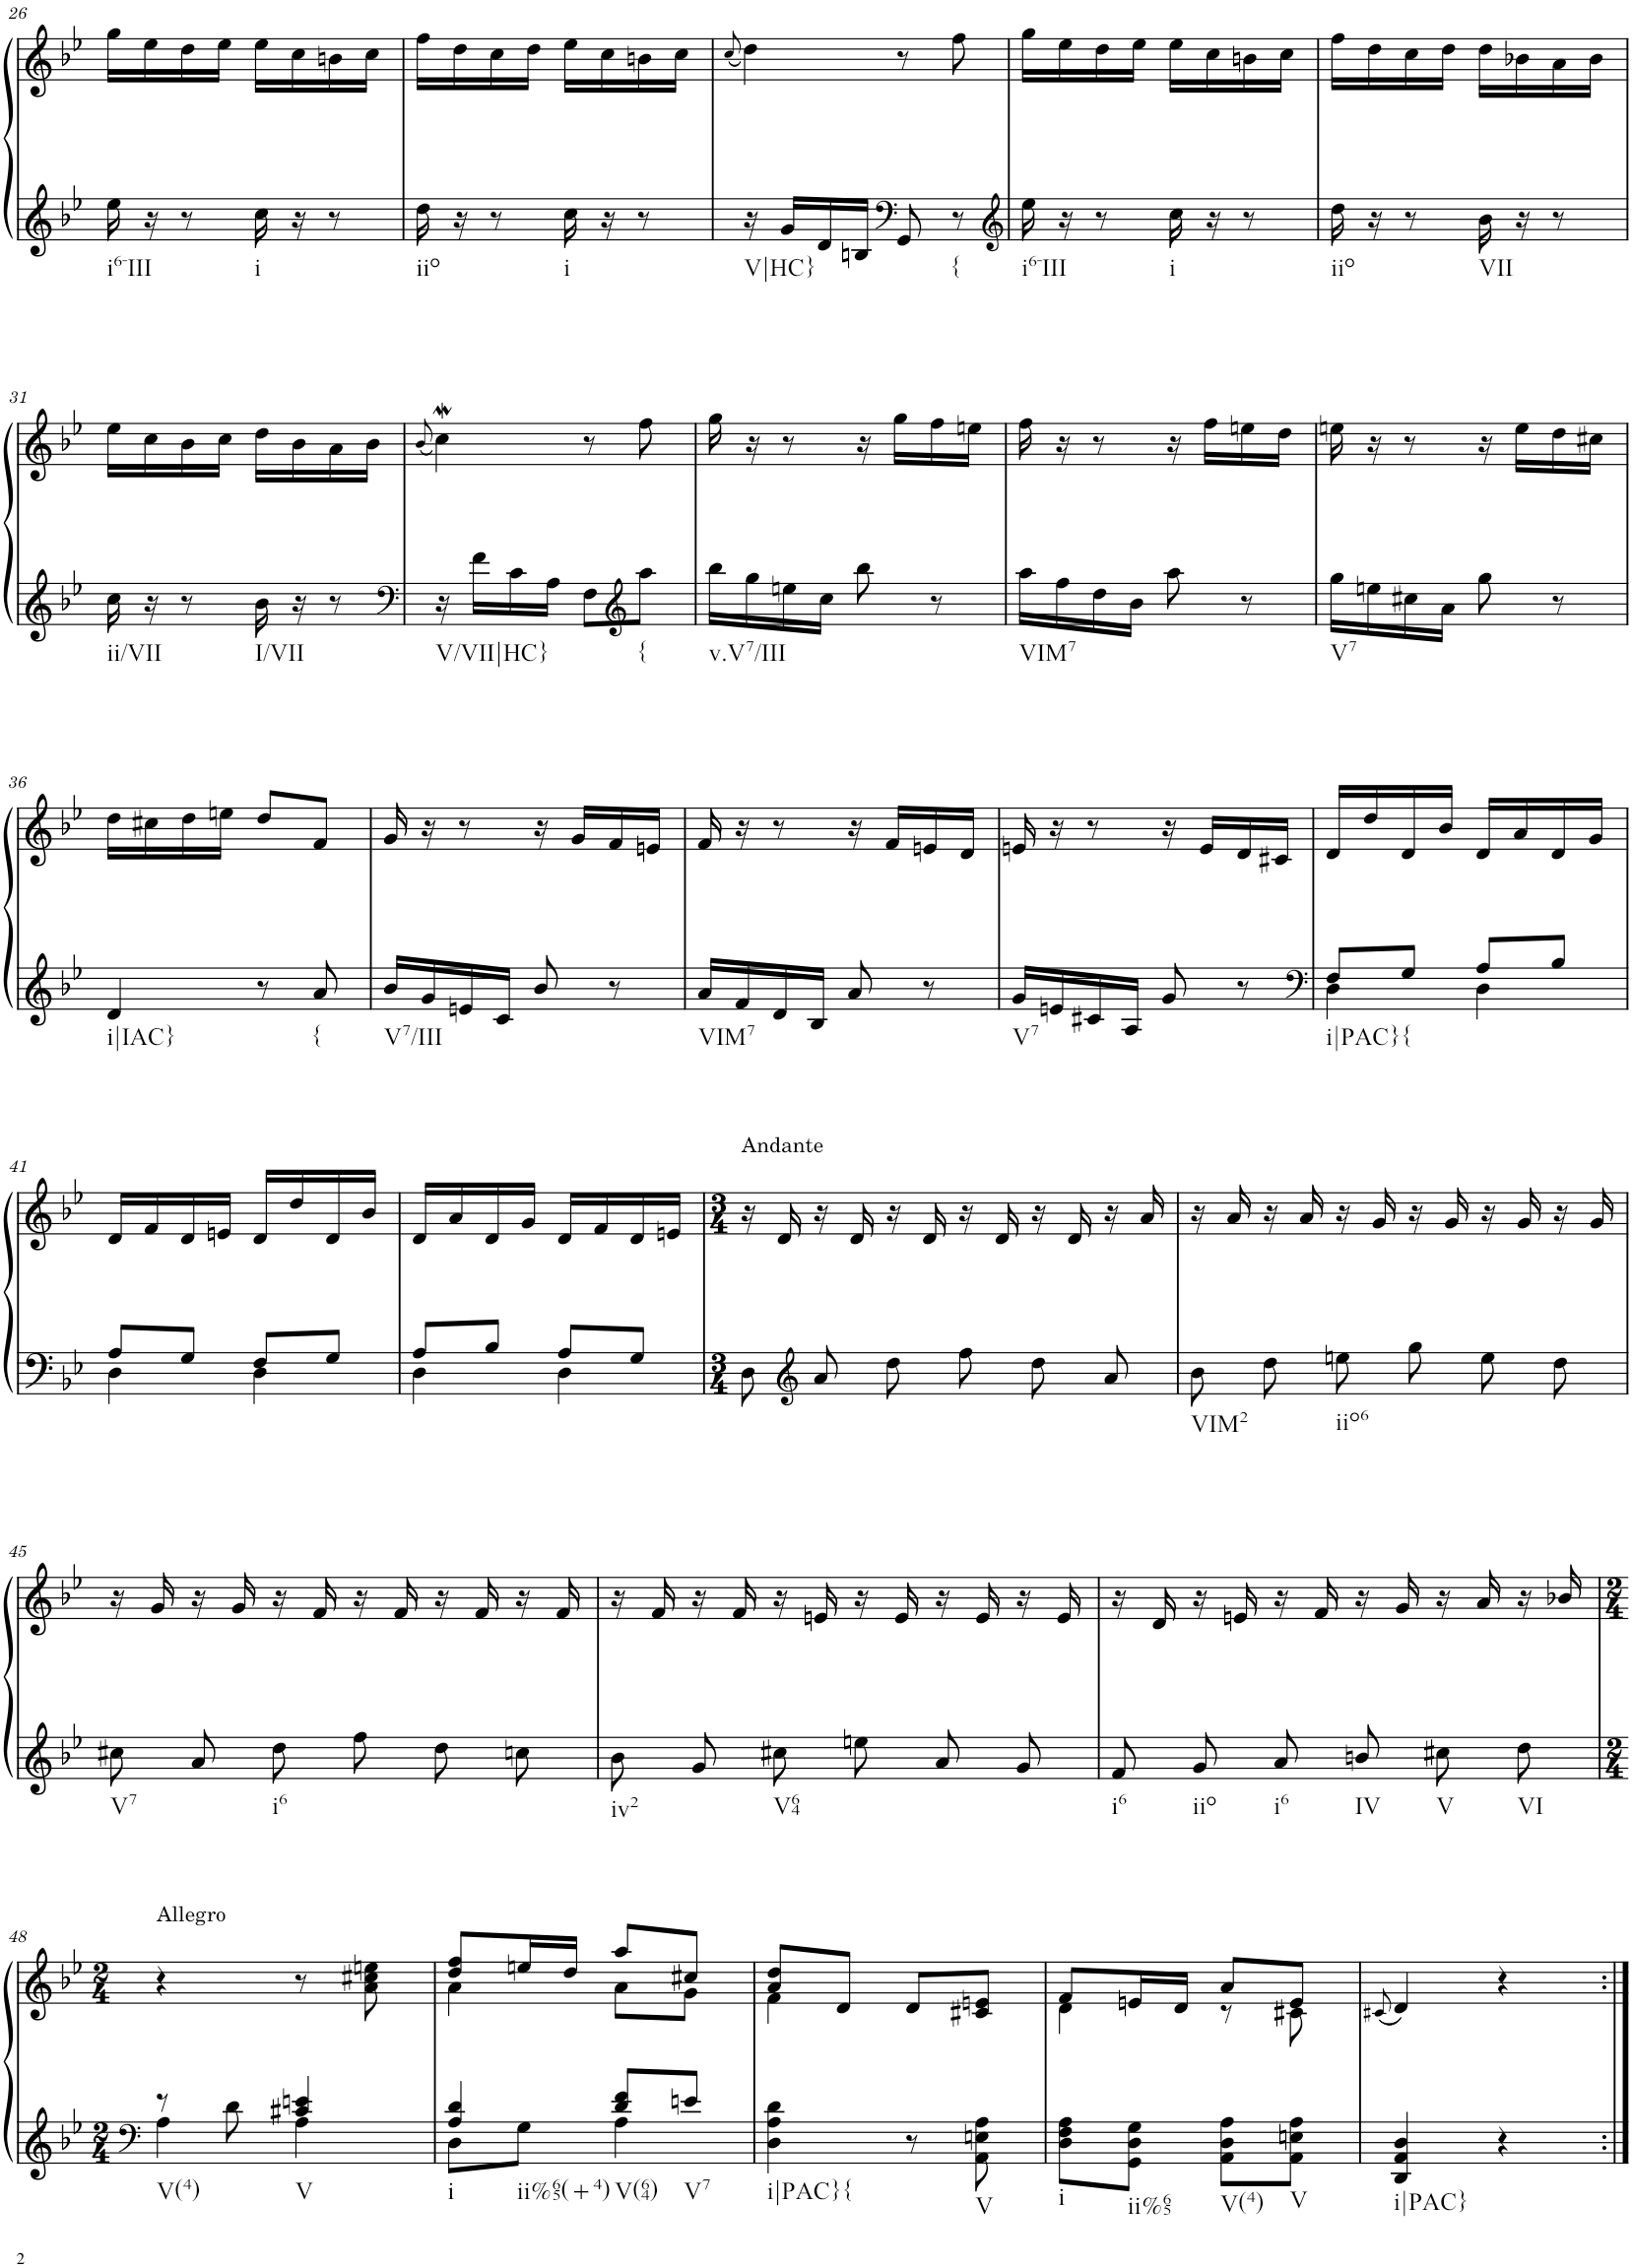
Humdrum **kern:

**kern	**kern
*part1	*part1
*staff2	*staff1
*I"Piano	*
*I'Pno.	*
!!LO:PB:g=z
*clefG2	*clefG2
*k[b-e-]	*k[b-e-]
*M2/4	*M2/4
=26	=26
!LO:TX:b:t=i6-III	!
16ee-\	16gg\LL
16r	16ee-\
8r	16dd\
.	16ee-\JJ
!LO:TX:b:t=i	!
16cc\	16ee-\LL
16r	16cc\
8r	16bn\
.	16cc\JJ
=27	=27
!LO:TX:b:t=iio	!
16dd\	16ff\LL
16r	16dd\
8r	16cc\
.	16dd\JJ
!LO:TX:b:t=i	!
16cc\	16ee-\LL
16r	16cc\
8r	16bn\
.	16cc\JJ
=28	=28
.	(8qcc/
!LO:TX:b:t=V|HC}	!
16r	4dd\)
16g/LL	.
16d/	.
16Bn/JJ	.
*clefF4	*
8GG/	8r
!LO:TX:b:t={	!
8r	8ff\
=29	=29
*clefG2	*
!LO:TX:b:t=i6-III	!
16ee-\	16gg\LL
16r	16ee-\
8r	16dd\
.	16ee-\JJ
!LO:TX:b:t=i	!
16cc\	16ee-\LL
16r	16cc\
8r	16bn\
.	16cc\JJ
=30	=30
!LO:TX:b:t=iio	!
16dd\	16ff\LL
16r	16dd\
8r	16cc\
.	16dd\JJ
!LO:TX:b:t=VII	!
16b-\	16dd\LL
16r	16b-X\
8r	16a\
.	16b-\JJ
!!LO:LB:g=z
=31	=31
!LO:TX:b:t=ii/VII	!
16cc\	16ee-\LL
16r	16cc\
8r	16b-\
.	16cc\JJ
!LO:TX:b:t=I/VII	!
16b-\	16dd\LL
16r	16b-\
8r	16a\
.	16b-\JJ
=32	=32
*clefF4	*
.	(8qb-/
!LO:TX:b:t=V/VII|HC}	!
16r	4ccW\)
16f\LL	.
16c\	.
16A\JJ	.
8F\L	8r
*clefG2	*
!LO:TX:b:t={	!
8aa\J	8ff\
=33	=33
!LO:TX:b:t=v.V7/III	!
16bb-\LL	16gg\
16gg\	16r
16een\	8r
16cc\JJ	.
8bb-\	16r
.	16gg\LL
8r	16ff\
.	16een\JJ
=34	=34
!LO:TX:b:t=VIM7	!
16aa\LL	16ff\
16ff\	16r
16dd\	8r
16b-\JJ	.
8aa\	16r
.	16ff\LL
8r	16een\
.	16dd\JJ
=35	=35
!LO:TX:b:t=V7	!
16gg\LL	16een\
16een\	16r
16cc#X\	8r
16a\JJ	.
8gg\	16r
.	16ee\LL
8r	16dd\
.	16cc#X\JJ
!!LO:LB:g=z
=36	=36
!LO:TX:b:t=i|IAC}	!
4d/	16dd\LL
.	16cc#X\
.	16dd\
.	16een\JJ
8r	8dd/L
!LO:TX:b:t={	!
8a/	8f/J
=37	=37
!LO:TX:b:t=V7/III	!
16b-/LL	16g/
16g/	16r
16en/	8r
16c/JJ	.
8b-/	16r
.	16g/LL
8r	16f/
.	16en/JJ
=38	=38
!LO:TX:b:t=VIM7	!
16a/LL	16f/
16f/	16r
16d/	8r
16B-/JJ	.
8a/	16r
.	16f/LL
8r	16en/
.	16d/JJ
=39	=39
!LO:TX:b:t=V7	!
16g/LL	16en/
16en/	16r
16c#X/	8r
16A/JJ	.
8g/	16r
.	16e/LL
8r	16d/
.	16c#X/JJ
=40	=40
*clefF4	*
*^	*
!LO:TX:b:t=i|PAC}{	!	!
8F/L	4D\	16d/LL
.	.	16dd/
8G/J	.	16d/
.	.	16b-/JJ
8A/L	4D\	16d/LL
.	.	16a/
8B-/J	.	16d/
.	.	16g/JJ
!!LO:LB:g=z
=41	=41	=41
8A/L	4D\	16d/LL
.	.	16f/
8G/J	.	16d/
.	.	16en/JJ
8F/L	4D\	16d/LL
.	.	16dd/
8G/J	.	16d/
.	.	16b-/JJ
=42	=42	=42
8A/L	4D\	16d/LL
.	.	16a/
8B-/J	.	16d/
.	.	16g/JJ
8A/L	4D\	16d/LL
.	.	16f/
8G/J	.	16d/
.	.	16en/JJ
*v	*v	*
=43	=43
*M3/4	*M3/4
!	!LO:TX:a:t=Andante
8D\	16r
.	16d/
*clefG2	*
8a/	16r
.	16d/
8dd\	16r
.	16d/
8ff\	16r
.	16d/
8dd\	16r
.	16d/
8a/	16r
.	16a/
=44	=44
!LO:TX:b:t=VIM2	!
8b-\	16r
.	16a/
8dd\	16r
.	16a/
!LO:TX:b:t=iio6	!
8een\	16r
.	16g/
8gg\	16r
.	16g/
8ee\	16r
.	16g/
8dd\	16r
.	16g/
!!LO:LB:g=z
=45	=45
!LO:TX:b:t=V7	!
8cc#X\	16r
.	16g/
8a/	16r
.	16g/
!LO:TX:b:t=i6	!
8dd\	16r
.	16f/
8ff\	16r
.	16f/
8dd\	16r
.	16f/
8ccn\	16r
.	16f/
=46	=46
!LO:TX:b:t=iv2	!
8b-\	16r
.	16f/
8g/	16r
.	16f/
!LO:TX:b:t=V64	!
8cc#X\	16r
.	16en/
8een\	16r
.	16e/
8a/	16r
.	16e/
8g/	16r
.	16e/
=47	=47
!LO:TX:b:t=i6	!
8f/	16r
.	16d/
!LO:TX:b:t=iio	!
8g/	16r
.	16en/
!LO:TX:b:t=i6	!
8a/	16r
.	16f/
!LO:TX:b:t=IV	!
8bn/	16r
.	16g/
!LO:TX:b:t=V	!
8cc#X\	16r
.	16a/
!LO:TX:b:t=VI	!
8dd\	16r
.	16b-X/
!!LO:LB:g=z
=48	=48
*clefF4	*
*M2/4	*M2/4
*^	*
!	!	!LO:TX:a:t=Allegro
!LO:TX:b:t=V(4)	!	!
8r	4A\	4r
8d\	.	.
!LO:TX:b:t=V	!	!
4c#X/ 4en/	4A\	8r
.	.	8a\ 8cc#X\ 8een\
=49	=49	=49
*	*	*^
!LO:TX:b:t=i	!	!	!
!LO:TX:b:t=ii%65(+4)	!	!	!
4A/ 4d/	8D\L	8dd/ 8ff/L	4a\
.	8G\J	16een/L	.
.	.	16dd/JJ	.
!LO:TX:b:t=V(64)	!	!	!
8d/ 8f/L	4A\	8aa/L	8a\L
!LO:TX:b:t=V7	!	!	!
8en/J	.	8cc#X/J	8g\J
*v	*v	*	*
=50	=50	=50
!LO:TX:b:t=i|PAC}{	!	!
4D\ 4A\ 4d\	8a/ 8dd/L	4f\
.	8d/J	.
8r	8d/L	4ryy
!LO:TX:b:t=V	!	!
8AA\ 8En\ 8A\	8c#X/ 8en/J	.
=51	=51	=51
!LO:TX:b:t=i	!	!
8D\ 8F\ 8A\L	8f/L	4d\
!LO:TX:b:t=ii%65	!	!
8GG\ 8D\ 8G\J	16en/L	.
.	16d/JJ	.
!LO:TX:b:t=V(4)	!	!
8AA\ 8D\ 8A\L	8a/L	8r
!LO:TX:b:t=V	!	!
8AA\ 8En\ 8A\J	8e/J	8c#X\
*	*v	*v
=52	=52
.	(8qc#X/
!LO:TX:b:t=i|PAC}	!
4DD/ 4AA/ 4D/	4d/)
4r	4r
=:|!	=:|!
*-	*-
